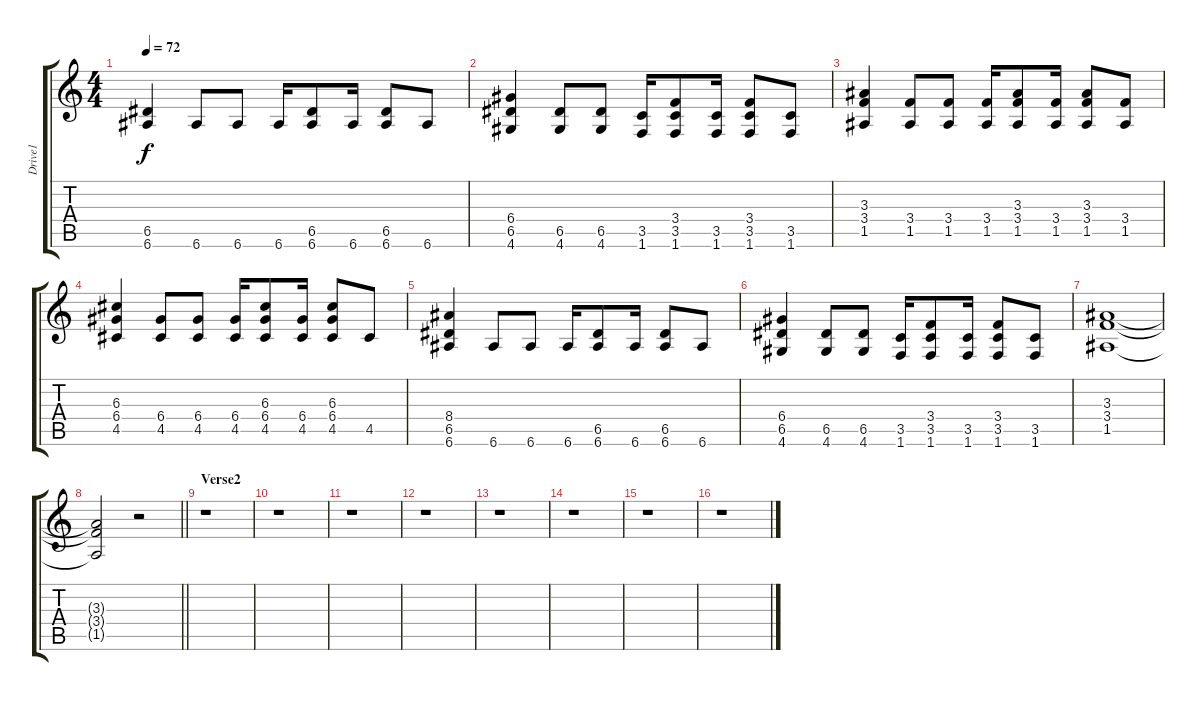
\track ("Drive1" "Drive1") {instrument distortionguitar}
\staff {score tabs}
\tuning (E4 B3 G3 D3 A2 E2) {hide}
\ts (4 4)
\tempo 72
\clef g2
\ks c
(6.5 6.6).4{dy f} 6.6.8 6.6.8 6.6.16 (6.5 6.6).8 6.6.16 (6.5 6.6).8 6.6.8 |
(6.4 6.5 4.6).4 (6.5 4.6).8 (6.5 4.6).8 (3.5 1.6).16 (3.4 3.5 1.6).8 (3.5 1.6).16 (3.4 3.5 1.6).8 (3.5 1.6).8 |
(3.3 3.4 1.5).4 (3.4 1.5).8 (3.4 1.5).8 (3.4 1.5).16 (3.3 3.4 1.5).8 (3.4 1.5).16 (3.3 3.4 1.5).8 (3.4 1.5).8 |
(6.3 6.4 4.5).4 (6.4 4.5).8 (6.4 4.5).8 (6.4 4.5).16 (6.3 6.4 4.5).8 (6.4 4.5).16 (6.3 6.4 4.5).8 4.5.8 |
(8.4 6.5 6.6).4 6.6.8 6.6.8 6.6.16 (6.5 6.6).8 6.6.16 (6.5 6.6).8 6.6.8 |
(6.4 6.5 4.6).4 (6.5 4.6).8 (6.5 4.6).8 (3.5 1.6).16 (3.4 3.5 1.6).8 (3.5 1.6).16 (3.4 3.5 1.6).8 (3.5 1.6).8 |
(3.3 3.4 1.5).1 |
\barLineRight lightlight
(3.3{t} 3.4{t} 1.5{t}).2 r.2 |
\section ("" "Verse2")
r.1 |
r.1 |
r.1 |
r.1 |
r.1 |
r.1 |
r.1 |
r.1
